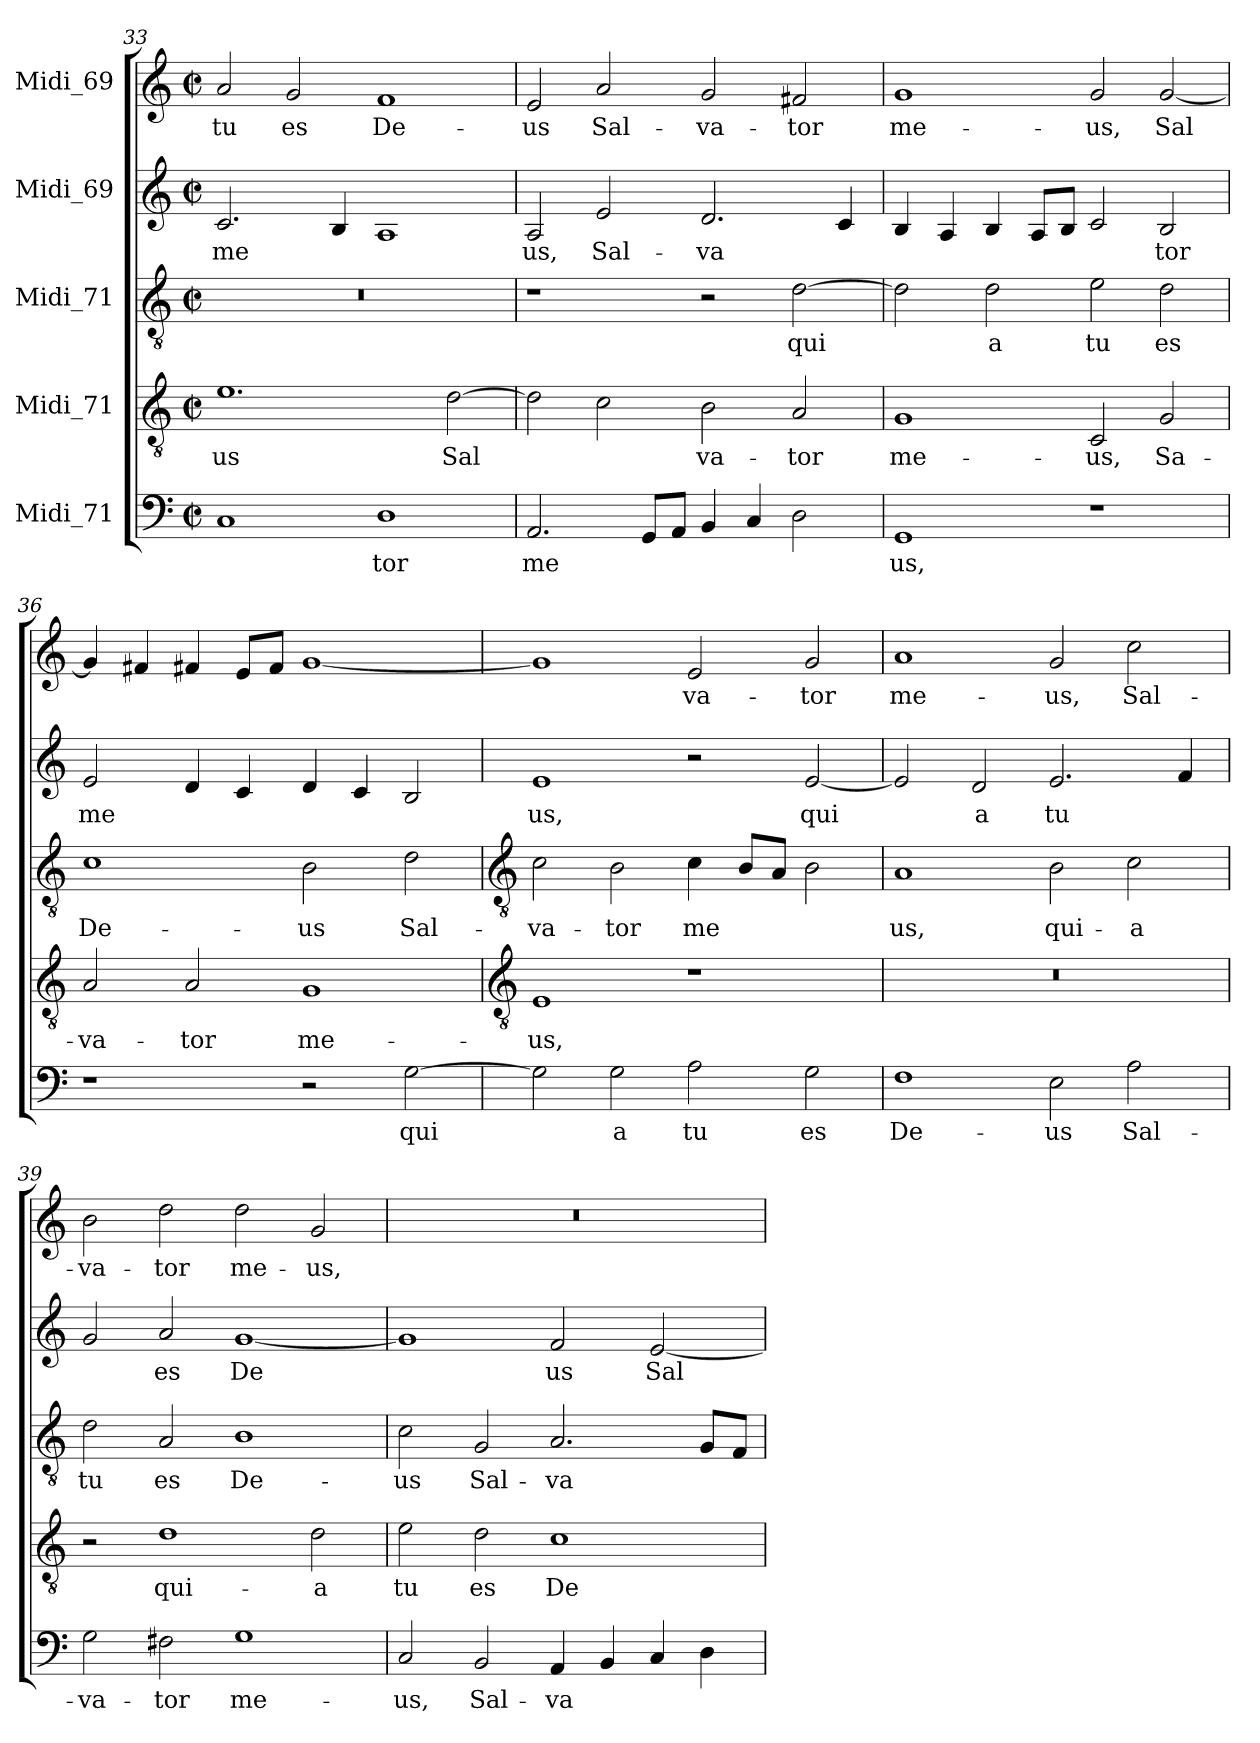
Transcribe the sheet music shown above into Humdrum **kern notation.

**kern	**text	**kern	**text	**kern	**text	**kern	**text	**kern	**text
*part5	*part5	*part4	*part4	*part3	*part3	*part2	*part2	*part1	*part1
*staff5	*staff5	*staff4	*staff4	*staff3	*staff3	*staff2	*staff2	*staff1	*staff1
*I"Midi_71	*	*I"Midi_71	*	*I"Midi_71	*	*I"Midi_69	*	*I"Midi_69	*
!!LO:LB:g=z
*clefF4	*	*clefGv2	*	*clefGv2	*	*clefG2	*	*clefG2	*
*k[]	*	*k[]	*	*k[]	*	*k[]	*	*k[]	*
*C:	*	*C:	*	*C:	*	*C:	*	*C:	*
*M4/2	*	*M4/2	*	*M4/2	*	*M4/2	*	*M4/2	*
*met(c|)	*	*met(c|)	*	*met(c|)	*	*met(c|)	*	*met(c|)	*
=33	=33	=33	=33	=33	=33	=33	=33	=33	=33
!	!	!	!LO:LY:b	!	!	!	!LO:LY:b	!	!LO:LY:b
1C	.	1.e	-us	0r	.	2.c	me	2a	tu
!	!	!	!	!	!	!	!	!	!LO:LY:b
.	.	.	.	.	.	.	.	2g	es
.	.	.	.	.	.	4B	.	.	.
!	!LO:LY:b	!	!	!	!	!	!	!	!LO:LY:b
1D	tor	.	.	.	.	1A	.	1f	De-
!	!	!	!LO:LY:b	!	!	!	!	!	!
.	.	[2d	Sal	.	.	.	.	.	.
=34	=34	=34	=34	=34	=34	=34	=34	=34	=34
!	!LO:LY:b	!	!	!	!	!	!LO:LY:b	!	!LO:LY:b
2.AA	me	2d]	.	1r	.	2A	us,	2e	-us
!	!	!	!	!	!	!	!LO:LY:b	!	!LO:LY:b
.	.	2c	.	.	.	2e	Sal-	2a	Sal-
8GGL	.	.	.	.	.	.	.	.	.
8AAJ	.	.	.	.	.	.	.	.	.
!	!	!	!LO:LY:b	!	!	!	!LO:LY:b	!	!LO:LY:b
4BB	.	2B	va-	2r	.	2.d	-va	2g	-va-
4C	.	.	.	.	.	.	.	.	.
!	!	!	!LO:LY:b	!	!LO:LY:b	!	!	!	!LO:LY:b
2D	.	2A	-tor	[2d	qui	.	.	2f#X	-tor
.	.	.	.	.	.	4c	.	.	.
=35	=35	=35	=35	=35	=35	=35	=35	=35	=35
!	!LO:LY:b	!	!LO:LY:b	!	!	!	!	!	!LO:LY:b
1GG	us,	1G	me-	2d]	.	4B	.	1g	me-
.	.	.	.	.	.	4A	.	.	.
!	!	!	!	!	!LO:LY:b	!	!	!	!
.	.	.	.	2d	a	4B	.	.	.
.	.	.	.	.	.	8AL	.	.	.
.	.	.	.	.	.	8BJ	.	.	.
!	!	!	!LO:LY:b	!	!LO:LY:b	!	!	!	!LO:LY:b
1r	.	2C	-us,	2e	tu	2c	.	2g	-us,
!	!	!	!LO:LY:b	!	!LO:LY:b	!	!LO:LY:b	!	!LO:LY:b
.	.	2G	Sa-	2d	es	2B	tor	[2g	Sal
=36	=36	=36	=36	=36	=36	=36	=36	=36	=36
!	!	!	!LO:LY:b	!	!LO:LY:b	!	!LO:LY:b	!	!
1r	.	2A	-va-	1c	De-	2e	me	4g]	.
.	.	.	.	.	.	.	.	4f#	.
!	!	!	!LO:LY:b	!	!	!	!	!	!
.	.	2A	-tor	.	.	4d	.	4f#X	.
.	.	.	.	.	.	4c	.	8eL	.
.	.	.	.	.	.	.	.	8f#J	.
!	!	!	!LO:LY:b	!	!LO:LY:b	!	!	!	!
2r	.	1G	me-	2B	-us	4d	.	[1g	.
.	.	.	.	.	.	4c	.	.	.
!	!LO:LY:b	!	!	!	!LO:LY:b	!	!	!	!
[2G	qui	.	.	2d	Sal-	2B	.	.	.
!!LO:LB:g=z
=37	=37	=37	=37	=37	=37	=37	=37	=37	=37
*	*	*clefGv2	*	*clefGv2	*	*	*	*	*
!	!	!	!LO:LY:b	!	!LO:LY:b	!	!LO:LY:b	!	!
2G]	.	1E	-us,	2c	-va-	1e	us,	1g]	.
!	!LO:LY:b	!	!	!	!LO:LY:b	!	!	!	!
2G	a	.	.	2B	-tor	.	.	.	.
!	!LO:LY:b	!	!	!	!LO:LY:b	!	!	!	!LO:LY:b
2A	tu	1r	.	4c	me	2r	.	2e	va-
.	.	.	.	8BL	.	.	.	.	.
.	.	.	.	8AJ	.	.	.	.	.
!	!LO:LY:b	!	!	!	!	!	!LO:LY:b	!	!LO:LY:b
2G	es	.	.	2B	.	[2e	qui	2g	-tor
=38	=38	=38	=38	=38	=38	=38	=38	=38	=38
!	!LO:LY:b	!	!	!	!LO:LY:b	!	!	!	!LO:LY:b
1F	De-	0r	.	1A	us,	2e]	.	1a	me-
!	!	!	!	!	!	!	!LO:LY:b	!	!
.	.	.	.	.	.	2d	a	.	.
!	!LO:LY:b	!	!	!	!LO:LY:b	!	!LO:LY:b	!	!LO:LY:b
2E	-us	.	.	2B	qui-	2.e	tu	2g	-us,
!	!LO:LY:b	!	!	!	!LO:LY:b	!	!	!	!LO:LY:b
2A	Sal-	.	.	2c	-a	.	.	2cc	Sal-
.	.	.	.	.	.	4f	.	.	.
=39	=39	=39	=39	=39	=39	=39	=39	=39	=39
!	!LO:LY:b	!	!	!	!LO:LY:b	!	!	!	!LO:LY:b
2G	-va-	2r	.	2d	tu	2g	.	2b	-va-
!	!LO:LY:b	!	!LO:LY:b	!	!LO:LY:b	!	!LO:LY:b	!	!LO:LY:b
2F#X	-tor	1d	qui-	2A	es	2a	es	2dd	-tor
!	!LO:LY:b	!	!	!	!LO:LY:b	!	!LO:LY:b	!	!LO:LY:b
1G	me-	.	.	1B	De-	[1g	De	2dd	me-
!	!	!	!LO:LY:b	!	!	!	!	!	!LO:LY:b
.	.	2d	-a	.	.	.	.	2g	-us,
=40	=40	=40	=40	=40	=40	=40	=40	=40	=40
!	!LO:LY:b	!	!LO:LY:b	!	!LO:LY:b	!	!	!	!
2C	-us,	2e	tu	2c	-us	1g]	.	0r	.
!	!LO:LY:b	!	!LO:LY:b	!	!LO:LY:b	!	!	!	!
2BB	Sal-	2d	es	2G	Sal-	.	.	.	.
!	!LO:LY:b	!	!LO:LY:b	!	!LO:LY:b	!	!LO:LY:b	!	!
4AA	-va	1c	De-	2.A	-va	2f	us	.	.
4BB	.	.	.	.	.	.	.	.	.
!	!	!	!	!	!	!	!LO:LY:b	!	!
4C	.	.	.	.	.	[2e	Sal	.	.
4D	.	.	.	8GL	.	.	.	.	.
.	.	.	.	8FJ	.	.	.	.	.
=	=	=	=	=	=	=	=	=	=
*-	*-	*-	*-	*-	*-	*-	*-	*-	*-
